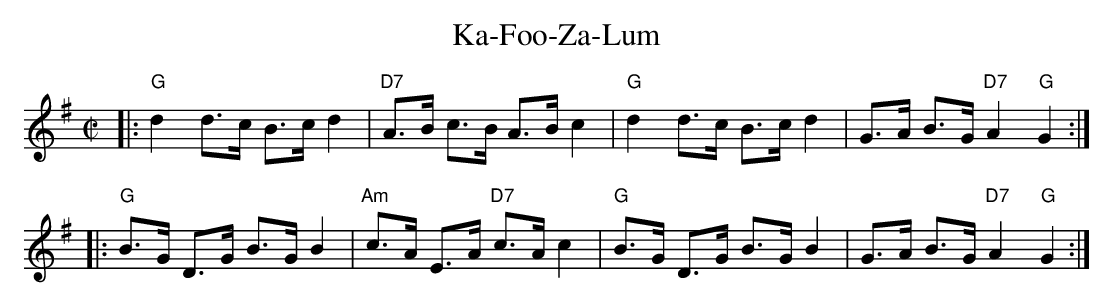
X:1
T: Ka-Foo-Za-Lum
M: C|
L: 1/8
K: G
|: "G"d2 d>c B>c d2 | "D7"A>B c>B A>B c2 | "G"d2 d>c B>c d2 | G>A B>G "D7"A2 "G"G2 :|
|: "G"B>G D>G B>G B2 | "Am"c>A E>A "D7"c>A c2 | "G"B>G D>G B>G B2 | G>A B>G "D7"A2 "G"G2 :|
